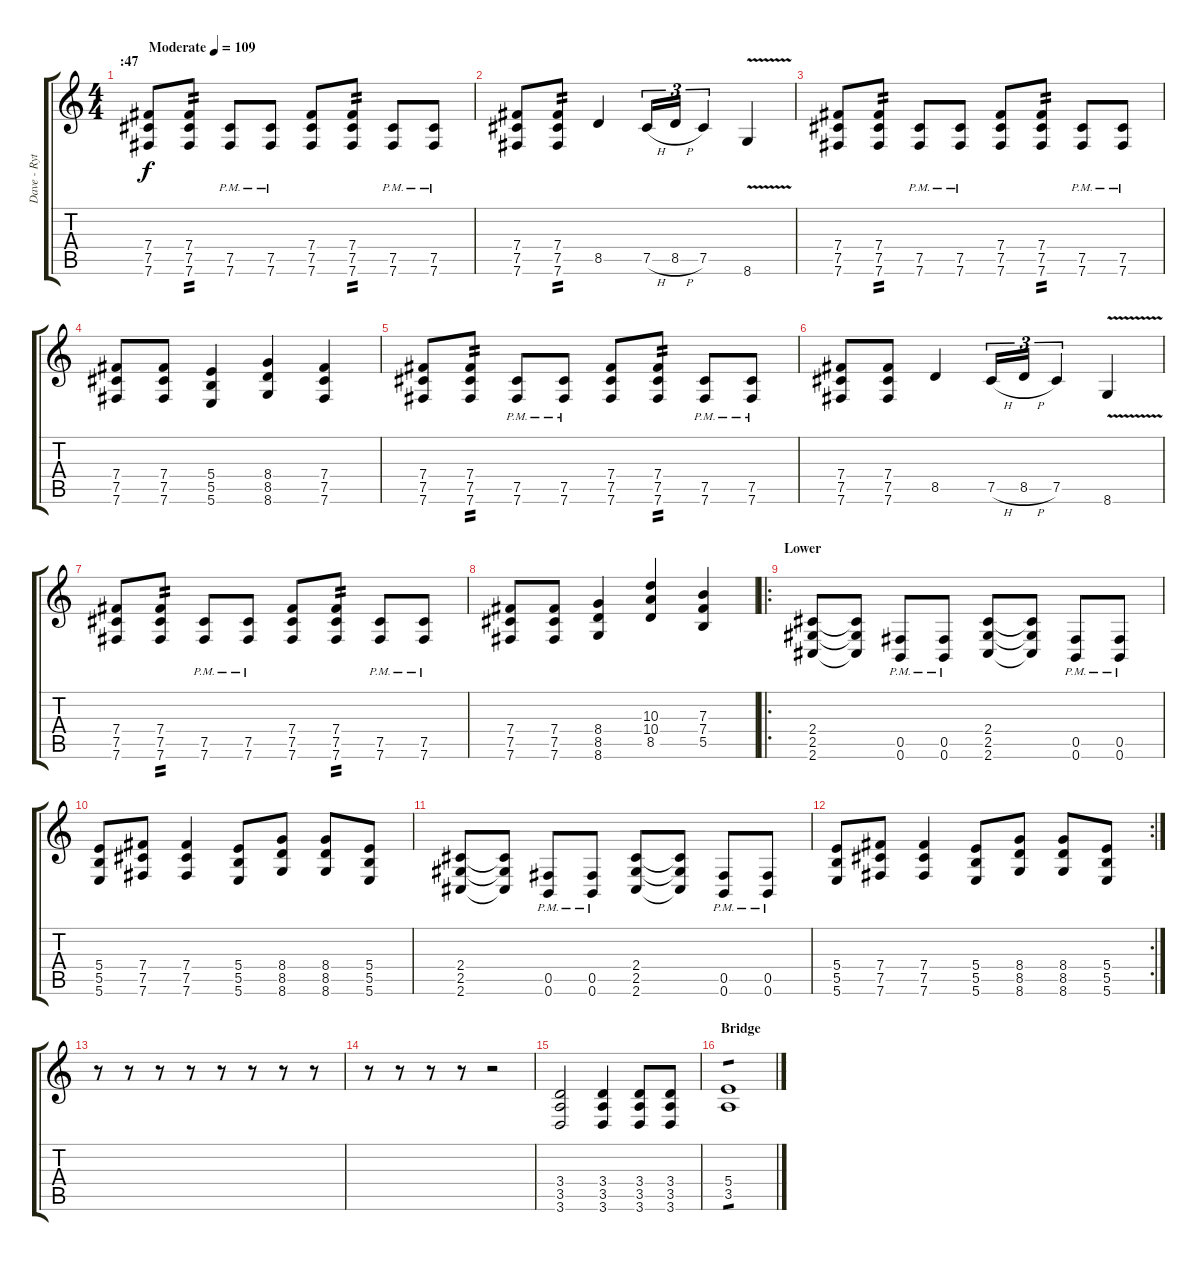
\track ("Dave - Rythm" "Dave - Ryt") {instrument distortionguitar}
\staff {score tabs}
\tuning (Db4 Ab3 E3 B2 Gb2 B1) {hide}
\ts (4 4)
\section ("" ":47")
\tempo (109 "Moderate")
\clef g2
\ks c
(7.4 7.5 7.6).8{dy f instrument distortionguitar} (7.4 7.5 7.6).8{tp 2} (7.5{pm} 7.6).8 (7.5{pm} 7.6).8 (7.4 7.5 7.6).8 (7.4 7.5 7.6).8{tp 2} (7.5{pm} 7.6{pm}).8 (7.5{pm} 7.6{pm}).8 |
(7.4 7.5 7.6).8 (7.4 7.5 7.6).8{tp 2} 8.5.4 7.5{h}.16{tu (3 2)} 8.5{h}.16{tu (3 2)} 7.5.4{tu (3 2)} 8.6{v}.4 |
(7.4 7.5 7.6).8 (7.4 7.5 7.6).8{tp 2} (7.5{pm} 7.6).8 (7.5{pm} 7.6).8 (7.4 7.5 7.6).8 (7.4 7.5 7.6).8{tp 2} (7.5{pm} 7.6{pm}).8 (7.5{pm} 7.6{pm}).8 |
(7.4 7.5 7.6).8 (7.4 7.5 7.6).8 (5.4 5.5 5.6).4 (8.4 8.5 8.6).4 (7.4 7.5 7.6).4 |
(7.4 7.5 7.6).8 (7.4 7.5 7.6).8{tp 2} (7.5{pm} 7.6).8 (7.5{pm} 7.6).8 (7.4 7.5 7.6).8 (7.4 7.5 7.6).8{tp 2} (7.5{pm} 7.6{pm}).8 (7.5{pm} 7.6{pm}).8 |
(7.4 7.5 7.6).8 (7.4 7.5 7.6).8 8.5.4 7.5{h}.16{tu (3 2)} 8.5{h}.16{tu (3 2)} 7.5.4{tu (3 2)} 8.6{v}.4 |
(7.4 7.5 7.6).8 (7.4 7.5 7.6).8{tp 2} (7.5{pm} 7.6).8 (7.5{pm} 7.6).8 (7.4 7.5 7.6).8 (7.4 7.5 7.6).8{tp 2} (7.5{pm} 7.6{pm}).8 (7.5{pm} 7.6{pm}).8 |
(7.4 7.5 7.6).8 (7.4 7.5 7.6).8 (8.4 8.5 8.6).4 (10.3 10.4 8.5).4 (7.3 7.4 5.5).4 |
\ro
\section ("" "Lower")
(2.4 2.5 2.6).8 (2.4{t} 2.5{t} 2.6{t}).8 (0.5{pm} 0.6{pm}).8 (0.5{pm} 0.6{pm}).8 (2.4 2.5 2.6).8 (2.4{t} 2.5{t} 2.6{t}).8 (0.5{pm} 0.6{pm}).8 (0.5{pm} 0.6{pm}).8 |
(5.4 5.5 5.6).8 (7.4 7.5 7.6).8 (7.4 7.5 7.6).4 (5.4 5.5 5.6).8 (8.4 8.5 8.6).8 (8.4 8.5 8.6).8 (5.4 5.5 5.6).8 |
(2.4 2.5 2.6).8 (2.4{t} 2.5{t} 2.6{t}).8 (0.5{pm} 0.6{pm}).8 (0.5{pm} 0.6{pm}).8 (2.4 2.5 2.6).8 (2.4{t} 2.5{t} 2.6{t}).8 (0.5{pm} 0.6{pm}).8 (0.5{pm} 0.6{pm}).8 |
\rc 2
(5.4 5.5 5.6).8 (7.4 7.5 7.6).8 (7.4 7.5 7.6).4 (5.4 5.5 5.6).8 (8.4 8.5 8.6).8 (8.4 8.5 8.6).8 (5.4 5.5 5.6).8 |
r.8 r.8 r.8 r.8 r.8 r.8 r.8 r.8 |
r.8 r.8 r.8 r.8 r.2 |
(3.4 3.5 3.6).2 (3.4 3.5 3.6).4 (3.4 3.5 3.6).8 (3.4 3.5 3.6).8 |
\section ("" "Bridge")
(5.4 3.5).1{tp 1}
